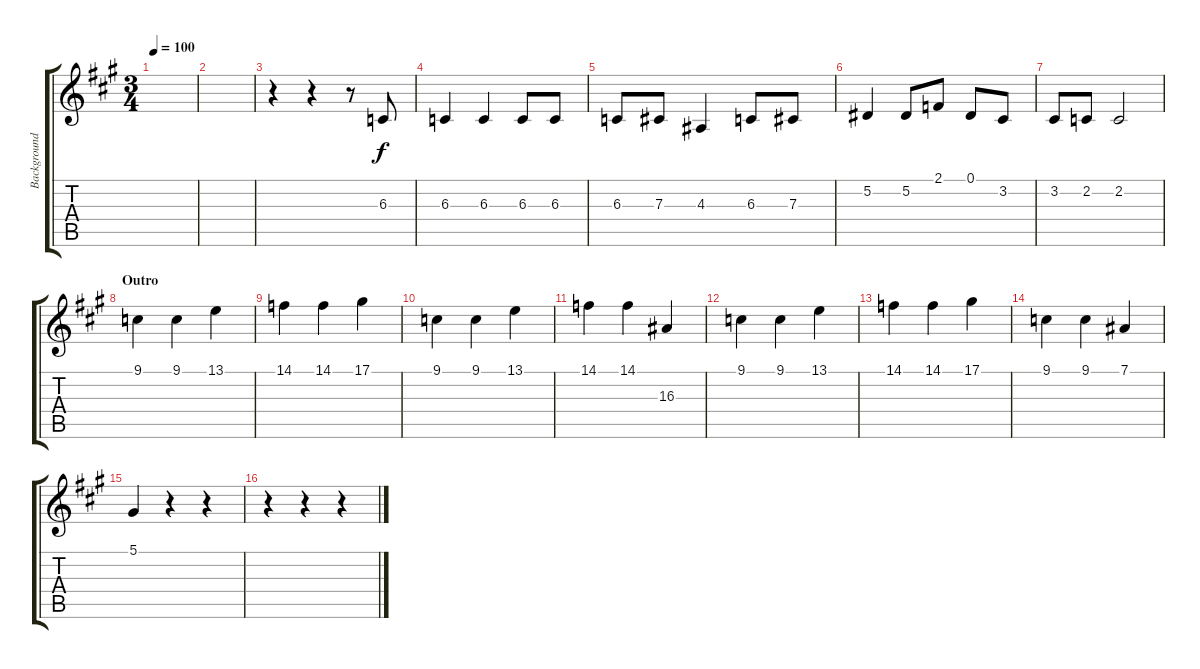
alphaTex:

\track ("Background Vocals" "Background") {instrument cello}
\staff {score tabs}
\tuning (Eb4 Bb3 Gb3 Db3 Ab2 Eb2) {hide}
\ts (3 4)
\tempo 100
\clef g2
\ks a
|
|
r.4 r.4 r.8 6.3.8 |
6.3.4 6.3.4 6.3.8 6.3.8 |
6.3.8 7.3.8 4.3.4 6.3.8 7.3.8 |
5.2.4 5.2.8 2.1.8 0.1.8 3.2.8 |
3.2.8 2.2.8 2.2.2 |
\section ("" "Outro")
9.1.4{volume 16} 9.1.4 13.1.4 |
14.1.4 14.1.4 17.1.4 |
9.1.4 9.1.4 13.1.4 |
14.1.4 14.1.4 16.3.4 |
9.1.4 9.1.4 13.1.4 |
14.1.4 14.1.4 17.1.4 |
9.1.4 9.1.4 7.1.4 |
5.1.4 r.4 r.4 |
r.4 r.4 r.4
